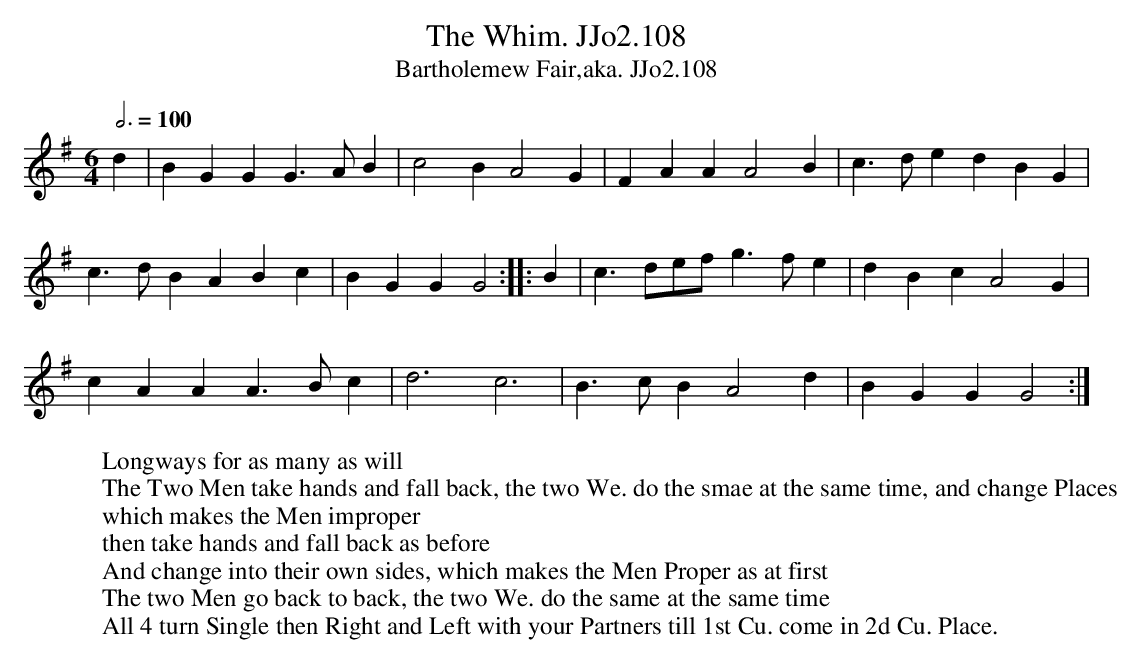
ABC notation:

X:1
T:Whim. JJo2.108, The
T:Bartholemew Fair,aka. JJo2.108
W:Longways for as many as will
M:6/4
L:1/4
Q:3/4=100
K:G
d | BGG G>AB | c2B A2G | FAA A2B | c>de dBG |
c>dB ABc | BGG G2 :: B | c>de/f/g>fe | dBc A2G |
cAA A>Bc | d3 c3 | B>cB A2d | BGG G2 :|
W:The Two Men take hands and fall back, the two We. do the smae at the same time, and change Places
W: which makes the Men improper
W:then take hands and fall back as before
W:And change into their own sides, which makes the Men Proper as at first
W:The two Men go back to back, the two We. do the same at the same time
W:All 4 turn Single then Right and Left with your Partners till 1st Cu. come in 2d Cu. Place.
